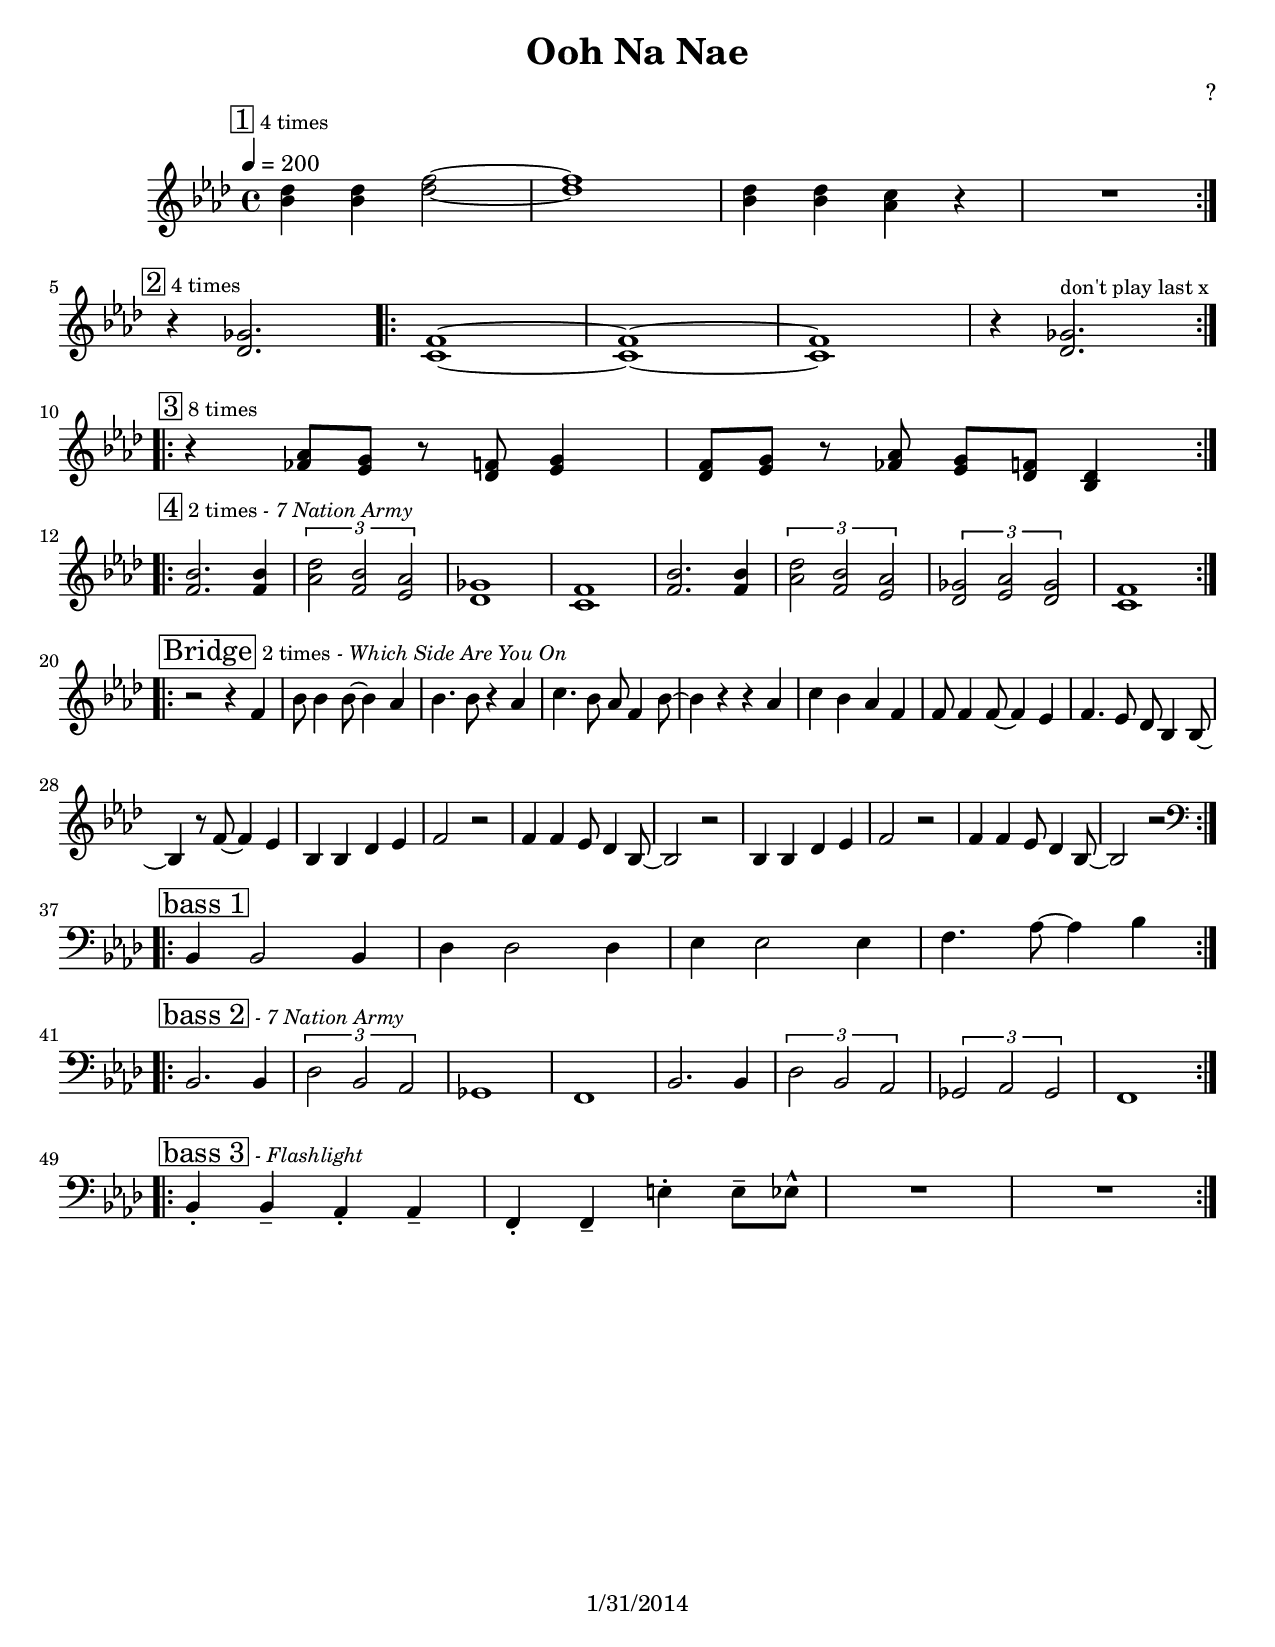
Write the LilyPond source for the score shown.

\version "2.12.3"

\header { 
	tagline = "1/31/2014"
	title = "Ooh Na Nae"
	composer = "?"

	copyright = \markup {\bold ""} %form
	}
%description:Traditional melody based on one of many chants used by the <a href="http://www.mardigrasindians.com/">Mardi Gras Indians</a> in the <a href="http://en.wikipedia.org/wiki/Second_line_%28parades%29">New Orleans Second Line Tradition</a>.


%place a mark at bottom right
markdownright = { \once \override Score.RehearsalMark #'break-visibility = #begin-of-line-invisible \once \override Score.RehearsalMark #'self-alignment-X = #RIGHT \once \override Score.RehearsalMark #'direction = #DOWN }


% music pieces
%part: leadsheet 
leadsheet = {
	\relative c'' { \key bes \dorian
	
	
	\mark \markup { \box "1" \small "4 times" } 
	\repeat volta 4 {
		<bes des>4 <bes des> <des f>2~ | <des f>1 | 
		<bes des>4 <bes des> <aes c> r | R1| 
		}
	\break

	
	\mark \markup { \box "2" \small "4 times" } 
	r4 <des, ges>2. |
	\repeat volta 4 {
		<c f>1~~ | <c f>~~ |<c f> | r4 <des ges>2.^\markup { \small "don't play last x" } |
		}
	\break

	
	\mark \markup { \box "3" \small "8 times" } 
	\repeat volta 8 {
		r4 <fes aes>8 <ees g> r <des f> <ees g>4 |
		<des f>8 <ees g> r <fes aes> <ees g> <des f> <bes des>4 |
		}
	\break
	
	\mark \markup { \box "4" \small "2 times" \small \italic "- 7 Nation Army" } 
	\repeat volta 2 {
		<bes' f>2. <bes f>4 | \times 2/3 { <des aes>2 <bes f> <aes ees> } | 
		<ges des>1 | <f c> |
		<bes f>2. <bes f>4 | \times 2/3 { <des aes>2 <bes f> <aes ees> } | 
		\times 2/3 { <ges des>2 <aes ees> <ges des> } | <f c>1 | 
		}
	\break
        \mark \markup { \box "Bridge" \small "2 times" \small \italic "- Which Side Are You On" } 
        \repeat volta 2 {
              r2 r4 f4 | bes8 bes4 bes8~bes4 aes4 | bes4. bes8 r4 aes4 | c4. bes8 aes f4 bes8~ |
              bes4 r r aes | c4 bes aes f | f8 f4 f8~f4 ees4 | f4. ees8 des bes4 bes8~ |
              bes4 r8 f'~ f4 ees | bes bes des ees | f2 r2 | f4 f ees8 des4 bes8~ |
              bes2 r2 |  bes4 bes des ees | f2 r2 | f4 f ees8 des4 bes8~ | bes2 r2 |
              
            
        }
        \break
	\mark \markup { \box "bass 1" } 
	\clef bass
	\repeat volta 4 {
		bes,4 bes2 bes4 | des4 des2 des4 | ees4 ees2 ees4 | f4. aes8~ aes4 bes |
		}
	\break

	\mark \markup { \box "bass 2" \small \italic "- 7 Nation Army" } 
	\repeat volta 2 {
		bes,2. bes4 | \times 2/3 { des2 bes aes } | 
		ges1 | f |
		bes2. bes4 | \times 2/3 { des2 bes aes } | 
		\times 2/3 { ges2 aes ges } | f1 | 
		}
	\break

	\mark \markup { \box "bass 3" \small \italic "- Flashlight" } 
	\repeat volta 4 {
		bes4-. bes-- aes-. aes-- | f-. f-- e'-. e8-- ees-^ | R1 | R1 |
		}
	\break

	}
}
bass = { \relative c {

	\clef bass
	\repeat volta 32 {
		bes,4 bes2 bes4 | des4 des2 des4 | ees4 ees2 ees4 | f4. aes8~ aes4 bes |
		}
		}
		}

%part: changes
changes = \chordmode { }

%%Generated layout
#(set-default-paper-size "letter")
\book {
	\score { <<
			\set Score.markFormatter = #format-mark-box-numbers
			
		\new Staff \with { \consists "Volta_engraver" } {  \set Staff.midiInstrument = #"alto sax" \clef treble
			\tempo   4 = 200 
			\override Score.RehearsalMark #'self-alignment-X = #LEFT
			\leadsheet
		}
	>> \layout { \context { \Score \remove "Volta_engraver" } } }  
}